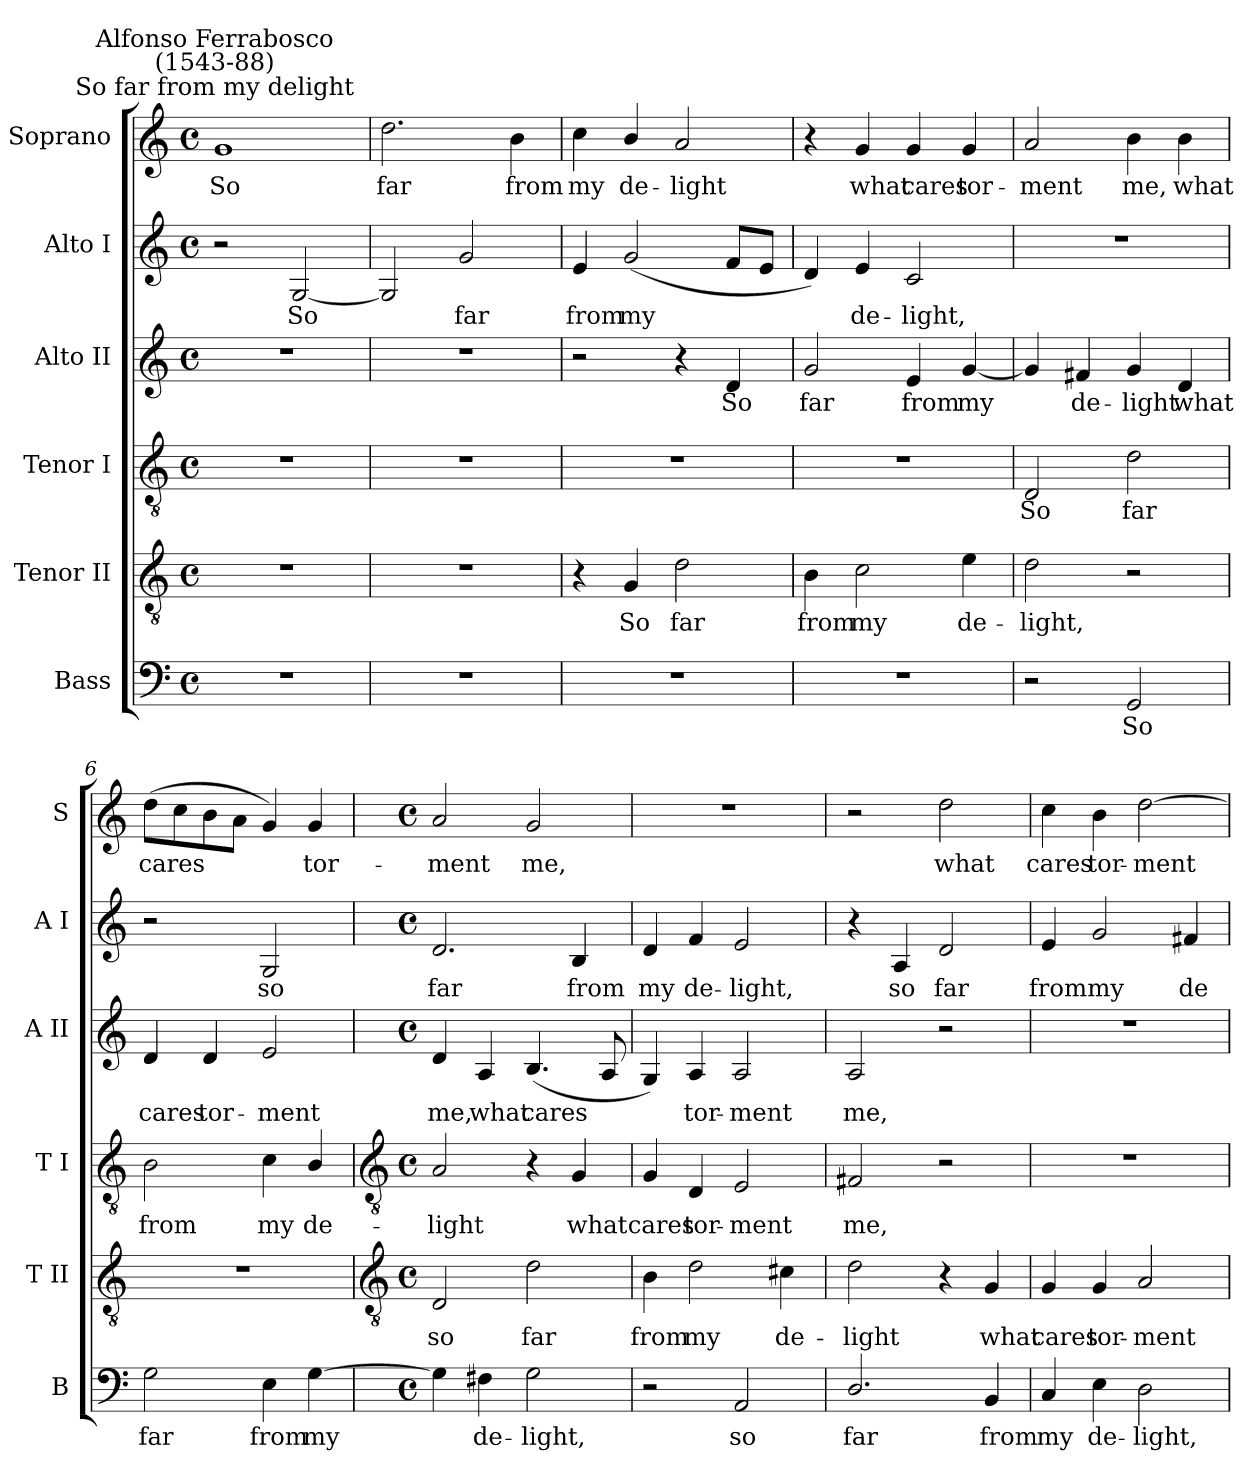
**kern	**text	**kern	**text	**kern	**text	**kern	**text	**kern	**text	**kern	**text
*part6	*part6	*part5	*part5	*part4	*part4	*part3	*part3	*part2	*part2	*part1	*part1
*staff6	*staff6	*staff5	*staff5	*staff4	*staff4	*staff3	*staff3	*staff2	*staff2	*staff1	*staff1
*I"Bass	*	*I"Tenor II	*	*I"Tenor I	*	*I"Alto II	*	*I"Alto I	*	*I"Soprano	*
*I'B	*	*I'T II	*	*I'T I	*	*I'A II	*	*I'A I	*	*I'S	*
*clefF4	*	*clefGv2	*	*clefGv2	*	*clefG2	*	*clefG2	*	*clefG2	*
*k[]	*	*k[]	*	*k[]	*	*k[]	*	*k[]	*	*k[]	*
*C:	*	*C:	*	*C:	*	*C:	*	*C:	*	*C:	*
*M4/4	*	*M4/4	*	*M4/4	*	*M4/4	*	*M4/4	*	*M4/4	*
*met(c)	*	*met(c)	*	*met(c)	*	*met(c)	*	*met(c)	*	*met(c)	*
=1	=1	=1	=1	=1	=1	=1	=1	=1	=1	=1	=1
!	!	!	!	!	!	!	!	!	!	!LO:TX:a:cj:t=So far from my delight	!
!	!	!	!	!	!	!	!	!	!	!LO:TX:a:cj:t=Alfonso Ferrabosco\n(1543-88)	!
!	!	!	!	!	!	!	!	!	!	!	!LO:LY:b
1r	.	1r	.	1r	.	1r	.	2r	.	1g	So
!	!	!	!	!	!	!	!	!	!LO:LY:b	!	!
.	.	.	.	.	.	.	.	[2G	So	.	.
=2	=2	=2	=2	=2	=2	=2	=2	=2	=2	=2	=2
!	!	!	!	!	!	!	!	!	!	!	!LO:LY:b
1r	.	1r	.	1r	.	1r	.	2G]	.	2.dd	far
!	!	!	!	!	!	!	!	!	!LO:LY:b	!	!
.	.	.	.	.	.	.	.	2g	far	.	.
!	!	!	!	!	!	!	!	!	!	!	!LO:LY:b
.	.	.	.	.	.	.	.	.	.	4b	from
=3	=3	=3	=3	=3	=3	=3	=3	=3	=3	=3	=3
!	!	!	!	!	!	!	!	!	!LO:LY:b	!	!LO:LY:b
1r	.	4r	.	1r	.	2r	.	4e	from	4cc	my
!	!	!	!LO:LY:b	!	!	!	!	!	!LO:LY:b	!	!LO:LY:b
.	.	4G	So	.	.	.	.	(<2g	my	4b/	de-
!	!	!	!LO:LY:b	!	!	!	!	!	!	!	!LO:LY:b
.	.	2d	far	.	.	4r	.	.	.	2a	-light
!	!	!	!	!	!	!	!LO:LY:b	!	!	!	!
.	.	.	.	.	.	4d	So	8fL	.	.	.
.	.	.	.	.	.	.	.	8eJ	.	.	.
=4	=4	=4	=4	=4	=4	=4	=4	=4	=4	=4	=4
!	!	!	!LO:LY:b	!	!	!	!LO:LY:b	!	!	!	!
1r	.	4B	from	1r	.	2g	far	4d)	.	4r	.
!	!	!	!LO:LY:b	!	!	!	!	!	!LO:LY:b	!	!LO:LY:b
.	.	2c	my	.	.	.	.	4e	de-	4g	what
!	!	!	!	!	!	!	!LO:LY:b	!	!LO:LY:b	!	!LO:LY:b
.	.	.	.	.	.	4e	from	2c	-light,	4g	cares
!	!	!	!LO:LY:b	!	!	!	!LO:LY:b	!	!	!	!LO:LY:b
.	.	4e	de-	.	.	[4g	my	.	.	4g	tor-
=5	=5	=5	=5	=5	=5	=5	=5	=5	=5	=5	=5
!	!	!	!LO:LY:b	!	!LO:LY:b	!	!	!	!	!	!LO:LY:b
2r	.	2d	-light,	2D	So	4g]	.	1r	.	2a	-ment
!	!	!	!	!	!	!	!LO:LY:b	!	!	!	!
.	.	.	.	.	.	4f#X	de-	.	.	.	.
!	!LO:LY:b	!	!	!	!LO:LY:b	!	!LO:LY:b	!	!	!	!LO:LY:b
2GG	So	2r	.	2d	far	4g	-light	.	.	4b	me,
!	!	!	!	!	!	!	!LO:LY:b	!	!	!	!LO:LY:b
.	.	.	.	.	.	4d	what	.	.	4b	what
=6	=6	=6	=6	=6	=6	=6	=6	=6	=6	=6	=6
!	!LO:LY:b	!	!	!	!LO:LY:b	!	!LO:LY:b	!	!	!	!LO:LY:b
2G	far	1r	.	2B	from	4d	cares	2r	.	(>8ddL	cares
.	.	.	.	.	.	.	.	.	.	8cc	.
!	!	!	!	!	!	!	!LO:LY:b	!	!	!	!
.	.	.	.	.	.	4d	tor-	.	.	8b	.
.	.	.	.	.	.	.	.	.	.	8aJ	.
!	!LO:LY:b	!	!	!	!LO:LY:b	!	!LO:LY:b	!	!LO:LY:b	!	!
4E	from	.	.	4c	my	2e	-ment	2G	so	4g)	.
!	!LO:LY:b	!	!	!	!LO:LY:b	!	!	!	!	!	!LO:LY:b
[4G	my	.	.	4B/	de-	.	.	.	.	4g	tor-
!!LO:LB:g=z
=7	=7	=7	=7	=7	=7	=7	=7	=7	=7	=7	=7
*	*	*clefGv2	*	*clefGv2	*	*	*	*	*	*	*
*M4/4	*	*M4/4	*	*M4/4	*	*M4/4	*	*M4/4	*	*M4/4	*
*met(c)	*	*met(c)	*	*met(c)	*	*met(c)	*	*met(c)	*	*met(c)	*
!	!	!	!LO:LY:b	!	!LO:LY:b	!	!LO:LY:b	!	!LO:LY:b	!	!LO:LY:b
4G]	.	2D	so	2A	-light	4d	me,	2.d	far	2a	-ment
!	!LO:LY:b	!	!	!	!	!	!LO:LY:b	!	!	!	!
4F#X	de-	.	.	.	.	4A	what	.	.	.	.
!	!LO:LY:b	!	!LO:LY:b	!	!	!	!LO:LY:b	!	!	!	!LO:LY:b
2G	-light,	2d	far	4r	.	(<4.B/	cares	.	.	2g	me,
!	!	!	!	!	!LO:LY:b	!	!	!	!LO:LY:b	!	!
.	.	.	.	4G	what	.	.	4B	from	.	.
.	.	.	.	.	.	8A	.	.	.	.	.
=8	=8	=8	=8	=8	=8	=8	=8	=8	=8	=8	=8
!	!	!	!LO:LY:b	!	!LO:LY:b	!	!	!	!LO:LY:b	!	!
2r	.	4B	from	4G	cares	4G)	.	4d	my	1r	.
!	!	!	!LO:LY:b	!	!LO:LY:b	!	!LO:LY:b	!	!LO:LY:b	!	!
.	.	2d	my	4D	tor-	4A	tor-	4f	de-	.	.
!	!LO:LY:b	!	!	!	!LO:LY:b	!	!LO:LY:b	!	!LO:LY:b	!	!
2AA	so	.	.	2E	-ment	2A	-ment	2e	-light,	.	.
!	!	!	!LO:LY:b	!	!	!	!	!	!	!	!
.	.	4c#X	de-	.	.	.	.	.	.	.	.
=9	=9	=9	=9	=9	=9	=9	=9	=9	=9	=9	=9
!	!LO:LY:b	!	!LO:LY:b	!	!LO:LY:b	!	!LO:LY:b	!	!	!	!
2.D/	far	2d	-light	2F#X	me,	2A	me,	4r	.	2r	.
!	!	!	!	!	!	!	!	!	!LO:LY:b	!	!
.	.	.	.	.	.	.	.	4A	so	.	.
!	!	!	!	!	!	!	!	!	!LO:LY:b	!	!LO:LY:b
.	.	4r	.	2r	.	2r	.	2d	far	2dd	what
!	!LO:LY:b	!	!LO:LY:b	!	!	!	!	!	!	!	!
4BB	from	4G	what	.	.	.	.	.	.	.	.
=10	=10	=10	=10	=10	=10	=10	=10	=10	=10	=10	=10
!	!LO:LY:b	!	!LO:LY:b	!	!	!	!	!	!LO:LY:b	!	!LO:LY:b
4C	my	4G	cares	1r	.	1r	.	4e	from	4cc	cares
!	!LO:LY:b	!	!LO:LY:b	!	!	!	!	!	!LO:LY:b	!	!LO:LY:b
4E	de-	4G	tor-	.	.	.	.	2g	my	4b	tor-
!	!LO:LY:b	!	!LO:LY:b	!	!	!	!	!	!	!	!LO:LY:b
2D	-light,	2A	-ment	.	.	.	.	.	.	[2dd	-ment
!	!	!	!	!	!	!	!	!	!LO:LY:b	!	!
.	.	.	.	.	.	.	.	4f#X	de-	.	.
=	=	=	=	=	=	=	=	=	=	=	=
*-	*-	*-	*-	*-	*-	*-	*-	*-	*-	*-	*-
